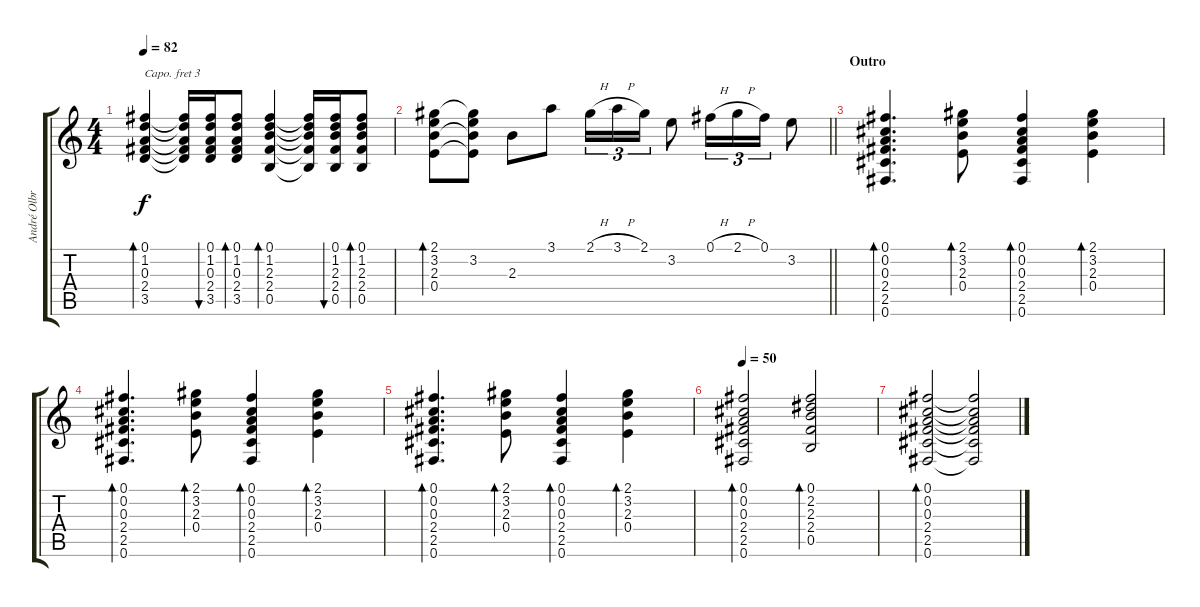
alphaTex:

\track ("André Olbrich" "André Olbr") {instrument acousticguitarsteel}
\staff {score tabs}
\capo 3
\tuning (Eb4 Bb3 Gb3 Db3 Ab2 Eb2) {hide}
\ts (4 4)
\tempo 82
\clef g2
\ks c
(0.1 1.2 0.3 2.4 3.5).4{bd 120 dy f} (0.1{t} 1.2{t} 0.3{t} 2.4{t} 3.5{t}).16 (0.1 1.2 0.3 2.4 3.5).16{bu 60} (0.1 1.2 0.3 2.4 3.5).8{bd 120} (0.1 1.2 2.3 2.4 0.5).4{bd 120} (0.1{t} 1.2{t} 2.3{t} 2.4{t} 0.5{t}).16 (0.1 1.2 2.3 2.4 0.5).16{bu 60} (0.1 1.2 2.3 2.4 0.5).8{bd 120} |
\barLineRight lightlight
(2.1 3.2 2.3 0.4).8{bd 120} (2.1{t} 3.2 2.3{t} 0.4{t}).8 2.3.8 3.1.8 2.1{h}.16{tu (3 2)} 3.1{h}.16{tu (3 2)} 2.1.16{tu (3 2)} 3.2.8 0.1{h}.16{tu (3 2)} 2.1{h}.16{tu (3 2)} 0.1.16{tu (3 2)} 3.2.8 |
\section ("" "Outro")
(0.1 0.2 0.3 2.4 2.5 0.6).4{d bd 120} (2.1 3.2 2.3 0.4).8{bd 120} (0.1 0.2 0.3 2.4 2.5 0.6).4{bd 120} (2.1 3.2 2.3 0.4).4{bd 120} |
(0.1 0.2 0.3 2.4 2.5 0.6).4{d bd 120} (2.1 3.2 2.3 0.4).8{bd 120} (0.1 0.2 0.3 2.4 2.5 0.6).4{bd 120} (2.1 3.2 2.3 0.4).4{bd 120} |
(0.1 0.2 0.3 2.4 2.5 0.6).4{d bd 120} (2.1 3.2 2.3 0.4).8{bd 120} (0.1 0.2 0.3 2.4 2.5 0.6).4{bd 120} (2.1 3.2 2.3 0.4).4{bd 120} |
\tempo 50
(0.1 0.2 0.3 2.4 2.5 0.6).2{bd 120} (0.1 2.2 2.3 2.4 0.5).2{bd 120} |
(0.1 0.2 0.3 2.4 2.5 0.6).2{bd 240} (0.1{t} 0.2{t} 0.3{t} 2.4{t} 2.5{t} 0.6{t}).2
